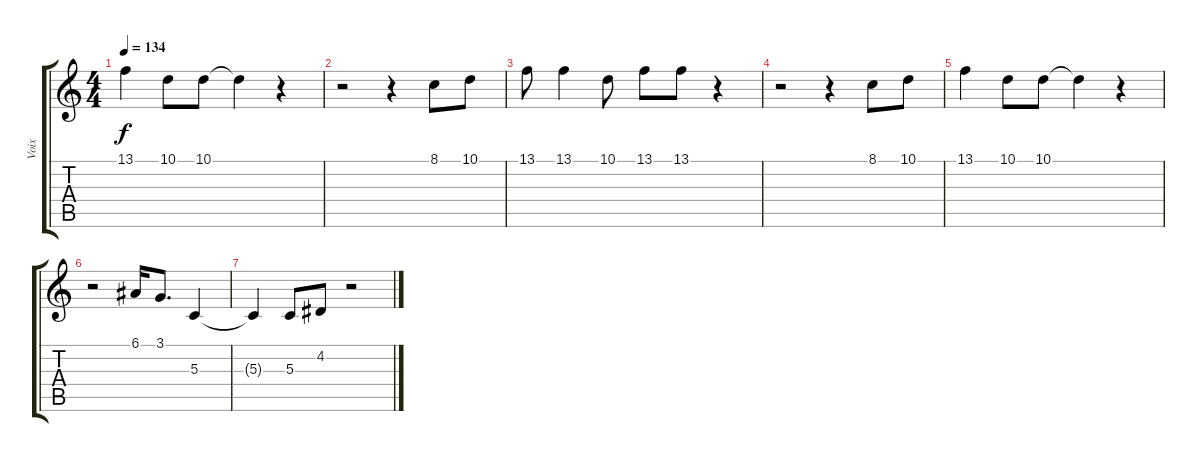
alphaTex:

\track ("Voix" "Voix") {instrument accordion}
\staff {score tabs}
\tuning (E4 B3 G3 D3 A2 E2) {hide}
\ts (4 4)
\tempo 134
\clef g2
\ks c
13.1.4{dy f} 10.1.8 10.1.8 10.1{t}.4 r.4 |
r.2 r.4 8.1.8 10.1.8 |
13.1.8 13.1.4 10.1.8 13.1.8 13.1.8 r.4 |
r.2 r.4 8.1.8 10.1.8 |
13.1.4 10.1.8 10.1.8 10.1{t}.4 r.4 |
r.2 6.1.16 3.1.8{d} 5.3.4 |
5.3{t}.4 5.3.8 4.2.8 r.2
